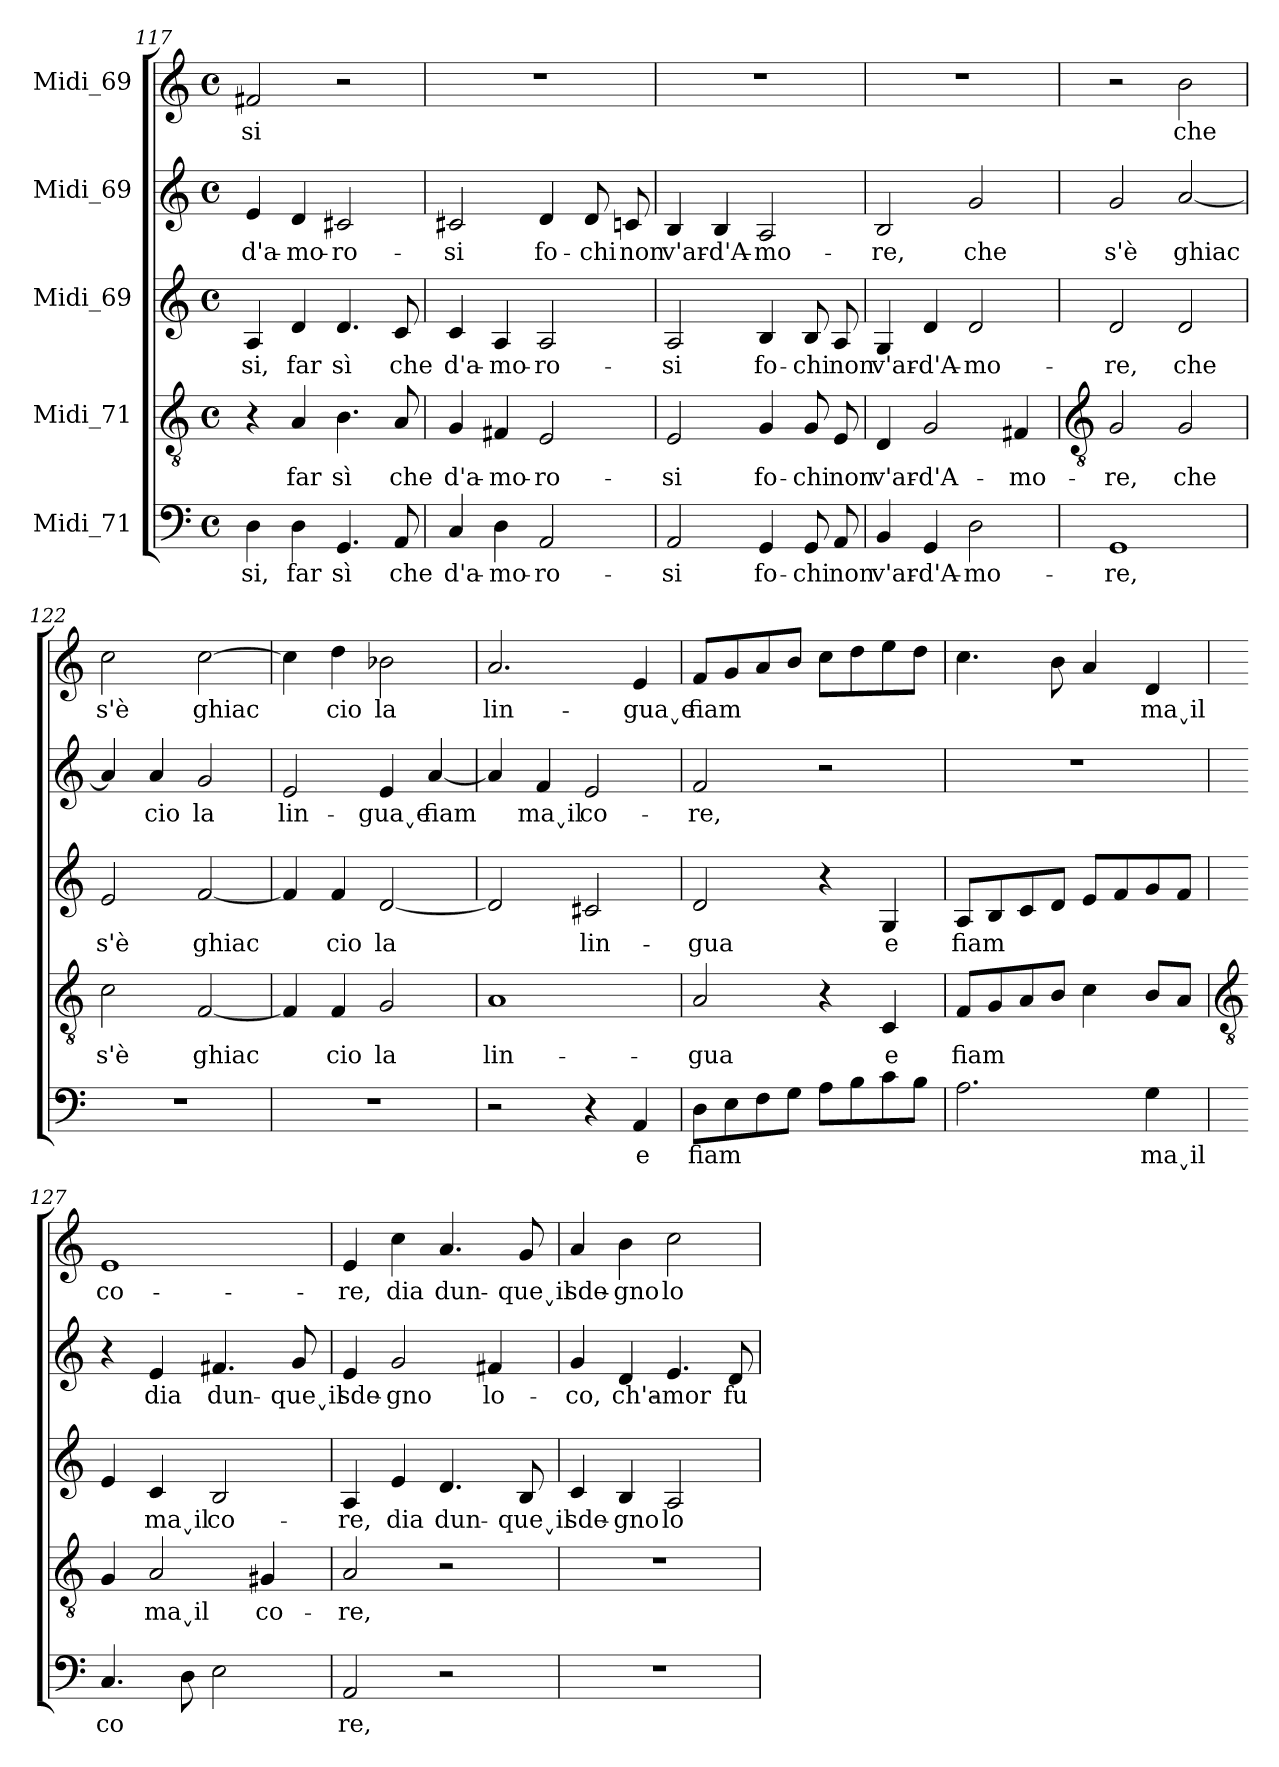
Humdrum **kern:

**kern	**text	**kern	**text	**kern	**text	**kern	**text	**kern	**text
*part5	*part5	*part4	*part4	*part3	*part3	*part2	*part2	*part1	*part1
*staff5	*staff5	*staff4	*staff4	*staff3	*staff3	*staff2	*staff2	*staff1	*staff1
*I"Midi_71	*	*I"Midi_71	*	*I"Midi_69	*	*I"Midi_69	*	*I"Midi_69	*
*clefF4	*	*clefGv2	*	*clefG2	*	*clefG2	*	*clefG2	*
*k[]	*	*k[]	*	*k[]	*	*k[]	*	*k[]	*
*C:	*	*C:	*	*C:	*	*C:	*	*C:	*
*M4/4	*	*M4/4	*	*M4/4	*	*M4/4	*	*M4/4	*
*met(c)	*	*met(c)	*	*met(c)	*	*met(c)	*	*met(c)	*
=117	=117	=117	=117	=117	=117	=117	=117	=117	=117
!	!LO:LY:b	!	!	!	!LO:LY:b	!	!LO:LY:b	!	!LO:LY:b
4D	-si,	4r	.	4A	-si,	4e	d'a-	2f#X	-si
!	!LO:LY:b	!	!LO:LY:b	!	!LO:LY:b	!	!LO:LY:b	!	!
4D	far	4A	far	4d	far	4d	-mo-	.	.
!	!LO:LY:b	!	!LO:LY:b	!	!LO:LY:b	!	!LO:LY:b	!	!
4.GG	sì	4.B	sì	4.d	sì	2c#X	-ro-	2r	.
!	!LO:LY:b	!	!LO:LY:b	!	!LO:LY:b	!	!	!	!
8AA	che	8A	che	8c	che	.	.	.	.
=118	=118	=118	=118	=118	=118	=118	=118	=118	=118
!	!LO:LY:b	!	!LO:LY:b	!	!LO:LY:b	!	!LO:LY:b	!	!
4C	d'a-	4G	d'a-	4c	d'a-	2c#X	-si	1r	.
!	!LO:LY:b	!	!LO:LY:b	!	!LO:LY:b	!	!	!	!
4D	-mo-	4F#X	-mo-	4A	-mo-	.	.	.	.
!	!LO:LY:b	!	!LO:LY:b	!	!LO:LY:b	!	!LO:LY:b	!	!
2AA	-ro-	2E	-ro-	2A	-ro-	4d	fo-	.	.
!	!	!	!	!	!	!	!LO:LY:b	!	!
.	.	.	.	.	.	8d	-chi	.	.
!	!	!	!	!	!	!	!LO:LY:b	!	!
.	.	.	.	.	.	8cn	non	.	.
=119	=119	=119	=119	=119	=119	=119	=119	=119	=119
!	!LO:LY:b	!	!LO:LY:b	!	!LO:LY:b	!	!LO:LY:b	!	!
2AA	-si	2E	-si	2A	-si	4B	v'ar-	1r	.
!	!	!	!	!	!	!	!LO:LY:b	!	!
.	.	.	.	.	.	4B	-d'A-	.	.
!	!LO:LY:b	!	!LO:LY:b	!	!LO:LY:b	!	!LO:LY:b	!	!
4GG	fo-	4G	fo-	4B	fo-	2A	-mo-	.	.
!	!LO:LY:b	!	!LO:LY:b	!	!LO:LY:b	!	!	!	!
8GG	-chi	8G	-chi	8B	-chi	.	.	.	.
!	!LO:LY:b	!	!LO:LY:b	!	!LO:LY:b	!	!	!	!
8AA	non	8E	non	8A	non	.	.	.	.
!!LO:LB:g=z
=120	=120	=120	=120	=120	=120	=120	=120	=120	=120
!	!LO:LY:b	!	!LO:LY:b	!	!LO:LY:b	!	!LO:LY:b	!	!
4BB	v'ar-	4D	v'ar-	4G	v'ar-	2B	-re,	1r	.
!	!LO:LY:b	!	!LO:LY:b	!	!LO:LY:b	!	!	!	!
4GG	-d'A-	2G	-d'A-	4d	-d'A-	.	.	.	.
!	!LO:LY:b	!	!	!	!LO:LY:b	!	!LO:LY:b	!	!
2D	-mo-	.	.	2d	-mo-	2g	che	.	.
!	!	!	!LO:LY:b	!	!	!	!	!	!
.	.	4F#X	-mo-	.	.	.	.	.	.
!!LO:LB:g=z
=121	=121	=121	=121	=121	=121	=121	=121	=121	=121
*	*	*clefGv2	*	*	*	*	*	*	*
!	!LO:LY:b	!	!LO:LY:b	!	!LO:LY:b	!	!LO:LY:b	!	!
1GG	-re,	2G	-re,	2d	-re,	2g	s'è	2r	.
!	!	!	!LO:LY:b	!	!LO:LY:b	!	!LO:LY:b	!	!LO:LY:b
.	.	2G	che	2d	che	[2a	ghiac	2b	che
=122	=122	=122	=122	=122	=122	=122	=122	=122	=122
!	!	!	!LO:LY:b	!	!LO:LY:b	!	!	!	!LO:LY:b
1r	.	2c	s'è	2e	s'è	4a]	.	2cc	s'è
!	!	!	!	!	!	!	!LO:LY:b	!	!
.	.	.	.	.	.	4a	cio	.	.
!	!	!	!LO:LY:b	!	!LO:LY:b	!	!LO:LY:b	!	!LO:LY:b
.	.	[2F	ghiac	[2f	ghiac	2g	la	[2cc	ghiac
=123	=123	=123	=123	=123	=123	=123	=123	=123	=123
!	!	!	!	!	!	!	!LO:LY:b	!	!
1r	.	4F]	.	4f]	.	2e	lin-	4cc]	.
!	!	!	!LO:LY:b	!	!LO:LY:b	!	!	!	!LO:LY:b
.	.	4F	cio	4f	cio	.	.	4dd	cio
!	!	!	!LO:LY:b	!	!LO:LY:b	!	!LO:LY:b	!	!LO:LY:b
.	.	2G	la	[2d	la	4e	-guaˬe	2b-X	la
!	!	!	!	!	!	!	!LO:LY:b	!	!
.	.	.	.	.	.	[4a	fiam	.	.
=124	=124	=124	=124	=124	=124	=124	=124	=124	=124
!	!	!	!LO:LY:b	!	!	!	!	!	!LO:LY:b
2r	.	1A	lin-	2d]	.	4a]	.	2.a	lin-
!	!	!	!	!	!	!	!LO:LY:b	!	!
.	.	.	.	.	.	4f	maˬil	.	.
!	!	!	!	!	!LO:LY:b	!	!LO:LY:b	!	!
4r	.	.	.	2c#X	lin-	2e	co-	.	.
!	!LO:LY:b	!	!	!	!	!	!	!	!LO:LY:b
4AA	e	.	.	.	.	.	.	4e	-guaˬe
=125	=125	=125	=125	=125	=125	=125	=125	=125	=125
!	!LO:LY:b	!	!LO:LY:b	!	!LO:LY:b	!	!LO:LY:b	!	!LO:LY:b
8DL	fiam	2A	-gua	2d	-gua	2f	-re,	8fL	fiam
8E	.	.	.	.	.	.	.	8g	.
8F	.	.	.	.	.	.	.	8a	.
8GJ	.	.	.	.	.	.	.	8bJ	.
8AL	.	4r	.	4r	.	2r	.	8ccL	.
8B	.	.	.	.	.	.	.	8dd	.
!	!	!	!LO:LY:b	!	!LO:LY:b	!	!	!	!
8c	.	4C	e	4G	e	.	.	8ee	.
8BJ	.	.	.	.	.	.	.	8ddJ	.
!!LO:LB:g=z
=126	=126	=126	=126	=126	=126	=126	=126	=126	=126
!	!	!	!LO:LY:b	!	!LO:LY:b	!	!	!	!
2.A	.	8FL	fiam	8AL	fiam	1r	.	4.cc	.
.	.	8G	.	8B	.	.	.	.	.
.	.	8A	.	8c	.	.	.	.	.
.	.	8BJ	.	8dJ	.	.	.	8b	.
.	.	4c	.	8eL	.	.	.	4a	.
.	.	.	.	8f	.	.	.	.	.
!	!LO:LY:b	!	!	!	!	!	!	!	!LO:LY:b
4G	maˬil	8BL	.	8g	.	.	.	4d	maˬil
.	.	8AJ	.	8fJ	.	.	.	.	.
!!LO:LB:g=z
=127	=127	=127	=127	=127	=127	=127	=127	=127	=127
*	*	*clefGv2	*	*	*	*	*	*	*
!	!LO:LY:b	!	!	!	!	!	!	!	!LO:LY:b
4.C	co	4G	.	4e	.	4r	.	1e	co-
!	!	!	!LO:LY:b	!	!LO:LY:b	!	!LO:LY:b	!	!
.	.	2A	maˬil	4c	maˬil	4e	dia	.	.
8D	.	.	.	.	.	.	.	.	.
!	!	!	!	!	!LO:LY:b	!	!LO:LY:b	!	!
2E	.	.	.	2B	co-	4.f#X	dun-	.	.
!	!	!	!LO:LY:b	!	!	!	!	!	!
.	.	4G#X	co-	.	.	.	.	.	.
!	!	!	!	!	!	!	!LO:LY:b	!	!
.	.	.	.	.	.	8g	-queˬil	.	.
=128	=128	=128	=128	=128	=128	=128	=128	=128	=128
!	!LO:LY:b	!	!LO:LY:b	!	!LO:LY:b	!	!LO:LY:b	!	!LO:LY:b
2AA	re,	2A	-re,	4A	-re,	4e	sde-	4e	-re,
!	!	!	!	!	!LO:LY:b	!	!LO:LY:b	!	!LO:LY:b
.	.	.	.	4e	dia	2g	-gno	4cc	dia
!	!	!	!	!	!LO:LY:b	!	!	!	!LO:LY:b
2r	.	2r	.	4.d	dun-	.	.	4.a	dun-
!	!	!	!	!	!	!	!LO:LY:b	!	!
.	.	.	.	.	.	4f#X	lo-	.	.
!	!	!	!	!	!LO:LY:b	!	!	!	!LO:LY:b
.	.	.	.	8B	-queˬil	.	.	8g	-queˬil
=129	=129	=129	=129	=129	=129	=129	=129	=129	=129
!	!	!	!	!	!LO:LY:b	!	!LO:LY:b	!	!LO:LY:b
1r	.	1r	.	4c	sde-	4g	-co,	4a	sde-
!	!	!	!	!	!LO:LY:b	!	!LO:LY:b	!	!LO:LY:b
.	.	.	.	4B	-gno	4d	ch'a-	4b	-gno
!	!	!	!	!	!LO:LY:b	!	!LO:LY:b	!	!LO:LY:b
.	.	.	.	2A	lo-	4.e	-mor	2cc	lo-
!	!	!	!	!	!	!	!LO:LY:b	!	!
.	.	.	.	.	.	8d	fu	.	.
=	=	=	=	=	=	=	=	=	=
*-	*-	*-	*-	*-	*-	*-	*-	*-	*-
